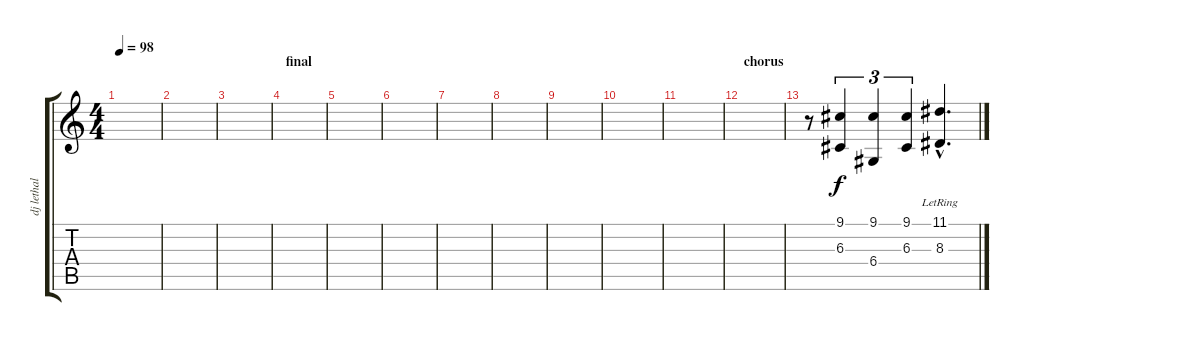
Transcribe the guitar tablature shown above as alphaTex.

\track ("dj lethal" "dj lethal") {instrument lead6voice}
\staff {score tabs}
\tuning (E4 B3 G3 D3 A2 E2) {hide}
\ts (4 4)
\tempo 98
\clef g2
\ks c
|
|
|
\section ("" "final")
|
|
|
|
|
|
|
|
\section ("" "chorus")
|
r.8 (9.1 6.3).4{tu (3 2)} (9.1 6.4).4{tu (3 2)} (9.1 6.3).4{tu (3 2)} (11.1{hac lr} 8.3{hac lr}).4{d}
